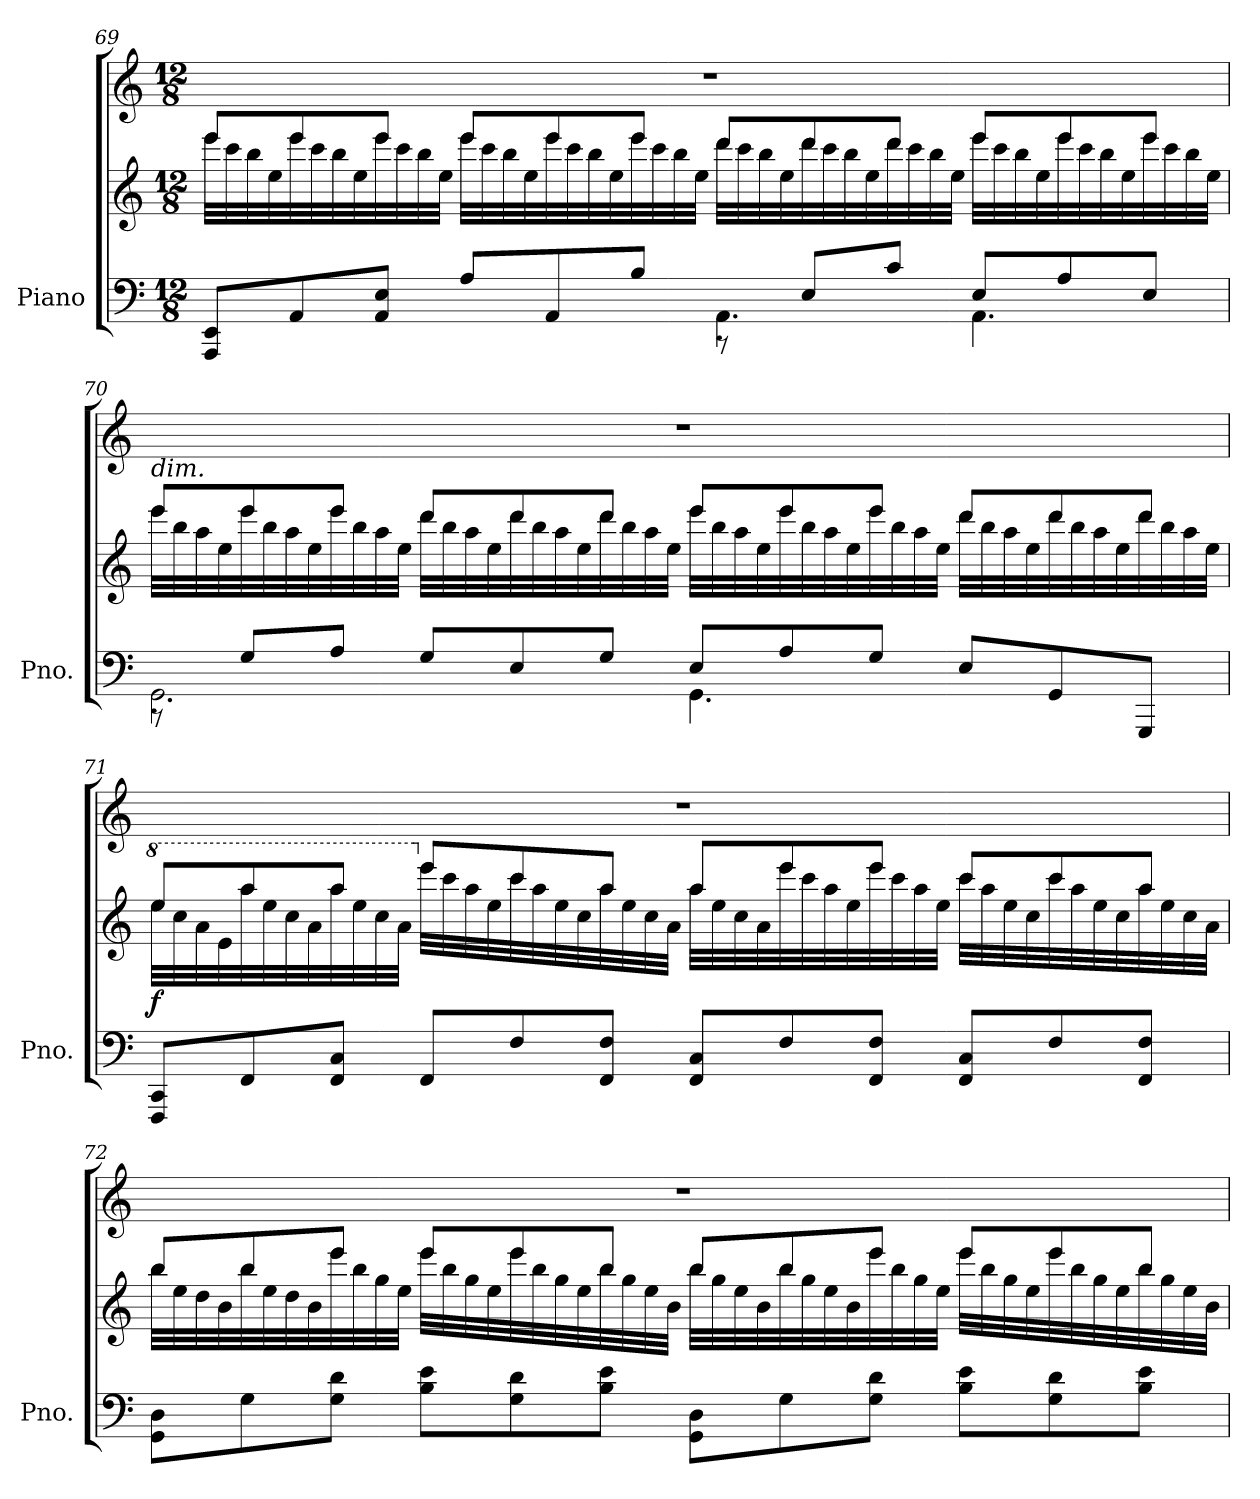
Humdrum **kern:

**kern	**kern	**kern	**dynam
*part1	*part1	*part1	*part1
*staff3	*staff2	*staff1	*staff1/2/3
*I"Piano	*	*	*
*I'Pno.	*	*	*
!!LO:LB:g=z
*clefF4	*clefG2	*clefG2	*
*k[]	*k[]	*k[]	*
*M12/8	*M12/8	*M12/8	*
=69	=69	=69	=69
*^	*^	*	*
2.ryy	8AAA/ 8EE/L	32eee\LLL	8eee/L	1.r	.
.	.	32ccc\	.	.	.
.	.	32bb\	.	.	.
.	.	32ee\	.	.	.
.	8AA/	32eee\	8eee/	.	.
.	.	32ccc\	.	.	.
.	.	32bb\	.	.	.
.	.	32ee\	.	.	.
.	8AA/ 8E/J	32eee\	8eee/J	.	.
.	.	32ccc\	.	.	.
.	.	32bb\	.	.	.
.	.	32ee\JJJ	.	.	.
.	8A/L	32eee\LLL	8eee/L	.	.
.	.	32ccc\	.	.	.
.	.	32bb\	.	.	.
.	.	32ee\	.	.	.
.	8AA/	32eee\	8eee/	.	.
.	.	32ccc\	.	.	.
.	.	32bb\	.	.	.
.	.	32ee\	.	.	.
.	8B/J	32eee\	8eee/J	.	.
.	.	32ccc\	.	.	.
.	.	32bb\	.	.	.
.	.	32ee\JJJ	.	.	.
4.AA\	8r	32ddd\LLL	8ddd/L	.	.
.	.	32ccc\	.	.	.
.	.	32bb\	.	.	.
.	.	32ee\	.	.	.
.	8E/L	32ddd\	8ddd/	.	.
.	.	32ccc\	.	.	.
.	.	32bb\	.	.	.
.	.	32ee\	.	.	.
.	8c/J	32ddd\	8ddd/J	.	.
.	.	32ccc\	.	.	.
.	.	32bb\	.	.	.
.	.	32ee\JJJ	.	.	.
4.AA\	8E/L	32eee\LLL	8eee/L	.	.
.	.	32ccc\	.	.	.
.	.	32bb\	.	.	.
.	.	32ee\	.	.	.
.	8A/	32eee\	8eee/	.	.
.	.	32ccc\	.	.	.
.	.	32bb\	.	.	.
.	.	32ee\	.	.	.
.	8E/J	32eee\	8eee/J	.	.
.	.	32ccc\	.	.	.
.	.	32bb\	.	.	.
.	.	32ee\JJJ	.	.	.
!!LO:LB:g=z
=70	=70	=70	=70	=70	=70
!	!	!LO:TX:a:i:t=dim.	!	!	!
2.GG\	8r	32eee\LLL	8eee/L	1.r	.
.	.	32bb\	.	.	.
.	.	32aa\	.	.	.
.	.	32ee\	.	.	.
.	8G/L	32eee\	8eee/	.	.
.	.	32bb\	.	.	.
.	.	32aa\	.	.	.
.	.	32ee\	.	.	.
.	8A/J	32eee\	8eee/J	.	.
.	.	32bb\	.	.	.
.	.	32aa\	.	.	.
.	.	32ee\JJJ	.	.	.
.	8G/L	32ddd\LLL	8ddd/L	.	.
.	.	32bb\	.	.	.
.	.	32aa\	.	.	.
.	.	32ee\	.	.	.
.	8E/	32ddd\	8ddd/	.	.
.	.	32bb\	.	.	.
.	.	32aa\	.	.	.
.	.	32ee\	.	.	.
.	8G/J	32ddd\	8ddd/J	.	.
.	.	32bb\	.	.	.
.	.	32aa\	.	.	.
.	.	32ee\JJJ	.	.	.
4.GG\	8E/L	32eee\LLL	8eee/L	.	.
.	.	32bb\	.	.	.
.	.	32aa\	.	.	.
.	.	32ee\	.	.	.
.	8A/	32eee\	8eee/	.	.
.	.	32bb\	.	.	.
.	.	32aa\	.	.	.
.	.	32ee\	.	.	.
.	8G/J	32eee\	8eee/J	.	.
.	.	32bb\	.	.	.
.	.	32aa\	.	.	.
.	.	32ee\JJJ	.	.	.
4.ryy	8E/L	32ddd\LLL	8ddd/L	.	.
.	.	32bb\	.	.	.
.	.	32aa\	.	.	.
.	.	32ee\	.	.	.
.	8GG/	32ddd\	8ddd/	.	.
.	.	32bb\	.	.	.
.	.	32aa\	.	.	.
.	.	32ee\	.	.	.
.	8GGG/J	32ddd\	8ddd/J	.	.
.	.	32bb\	.	.	.
.	.	32aa\	.	.	.
.	.	32ee\JJJ	.	.	.
*v	*v	*	*	*	*
!!LO:LB:g=z
=71	=71	=71	=71	=71
*	*8va	*	*	*
!	!	!	!	!LO:DY:b=2
8FFF/ 8CC/L	32eee\LLL	8eee/L	1.r	f
.	32ccc\	.	.	.
.	32aa\	.	.	.
.	32ee\	.	.	.
8FF/	32aaa\	8aaa/	.	.
.	32eee\	.	.	.
.	32ccc\	.	.	.
.	32aa\	.	.	.
8FF/ 8C/J	32aaa\	8aaa/J	.	.
.	32eee\	.	.	.
.	32ccc\	.	.	.
.	32aa\JJJ	.	.	.
*	*X8va	*	*	*
8FF/L	32eee\LLL	8eee/L	.	.
.	32ccc\	.	.	.
.	32aa\	.	.	.
.	32ee\	.	.	.
8F/	32ccc\	8ccc/	.	.
.	32aa\	.	.	.
.	32ee\	.	.	.
.	32cc\	.	.	.
8FF/ 8F/J	32aa\	8aa/J	.	.
.	32ee\	.	.	.
.	32cc\	.	.	.
.	32a\JJJ	.	.	.
8FF/ 8C/L	32aa\LLL	8aa/L	.	.
.	32ee\	.	.	.
.	32cc\	.	.	.
.	32a\	.	.	.
8F/	32eee\	8eee/	.	.
.	32ccc\	.	.	.
.	32aa\	.	.	.
.	32ee\	.	.	.
8FF/ 8F/J	32eee\	8eee/J	.	.
.	32ccc\	.	.	.
.	32aa\	.	.	.
.	32ee\JJJ	.	.	.
8FF/ 8C/L	32ccc\LLL	8ccc/L	.	.
.	32aa\	.	.	.
.	32ee\	.	.	.
.	32cc\	.	.	.
8F/	32ccc\	8ccc/	.	.
.	32aa\	.	.	.
.	32ee\	.	.	.
.	32cc\	.	.	.
8FF/ 8F/J	32aa\	8aa/J	.	.
.	32ee\	.	.	.
.	32cc\	.	.	.
.	32a\JJJ	.	.	.
!!LO:LB:g=z
=72	=72	=72	=72	=72
8GG\ 8D\L	32bb\LLL	8bb/L	1.r	.
.	32ee\	.	.	.
.	32dd\	.	.	.
.	32b\	.	.	.
8G\	32bb\	8bb/	.	.
.	32ee\	.	.	.
.	32dd\	.	.	.
.	32b\	.	.	.
8G\ 8d\J	32eee\	8eee/J	.	.
.	32bb\	.	.	.
.	32gg\	.	.	.
.	32ee\JJJ	.	.	.
8B\ 8e\L	32eee\LLL	8eee/L	.	.
.	32bb\	.	.	.
.	32gg\	.	.	.
.	32ee\	.	.	.
8G\ 8d\	32eee\	8eee/	.	.
.	32bb\	.	.	.
.	32gg\	.	.	.
.	32ee\	.	.	.
8B\ 8e\J	32bb\	8bb/J	.	.
.	32gg\	.	.	.
.	32ee\	.	.	.
.	32b\JJJ	.	.	.
8GG\ 8D\L	32bb\LLL	8bb/L	.	.
.	32gg\	.	.	.
.	32ee\	.	.	.
.	32b\	.	.	.
8G\	32bb\	8bb/	.	.
.	32gg\	.	.	.
.	32ee\	.	.	.
.	32b\	.	.	.
8G\ 8d\J	32eee\	8eee/J	.	.
.	32bb\	.	.	.
.	32gg\	.	.	.
.	32ee\JJJ	.	.	.
8B\ 8e\L	32eee\LLL	8eee/L	.	.
.	32bb\	.	.	.
.	32gg\	.	.	.
.	32ee\	.	.	.
8G\ 8d\	32eee\	8eee/	.	.
.	32bb\	.	.	.
.	32gg\	.	.	.
.	32ee\	.	.	.
8B\ 8e\J	32bb\	8bb/J	.	.
.	32gg\	.	.	.
.	32ee\	.	.	.
.	32b\JJJ	.	.	.
*	*v	*v	*	*
=	=	=	=
*-	*-	*-	*-
